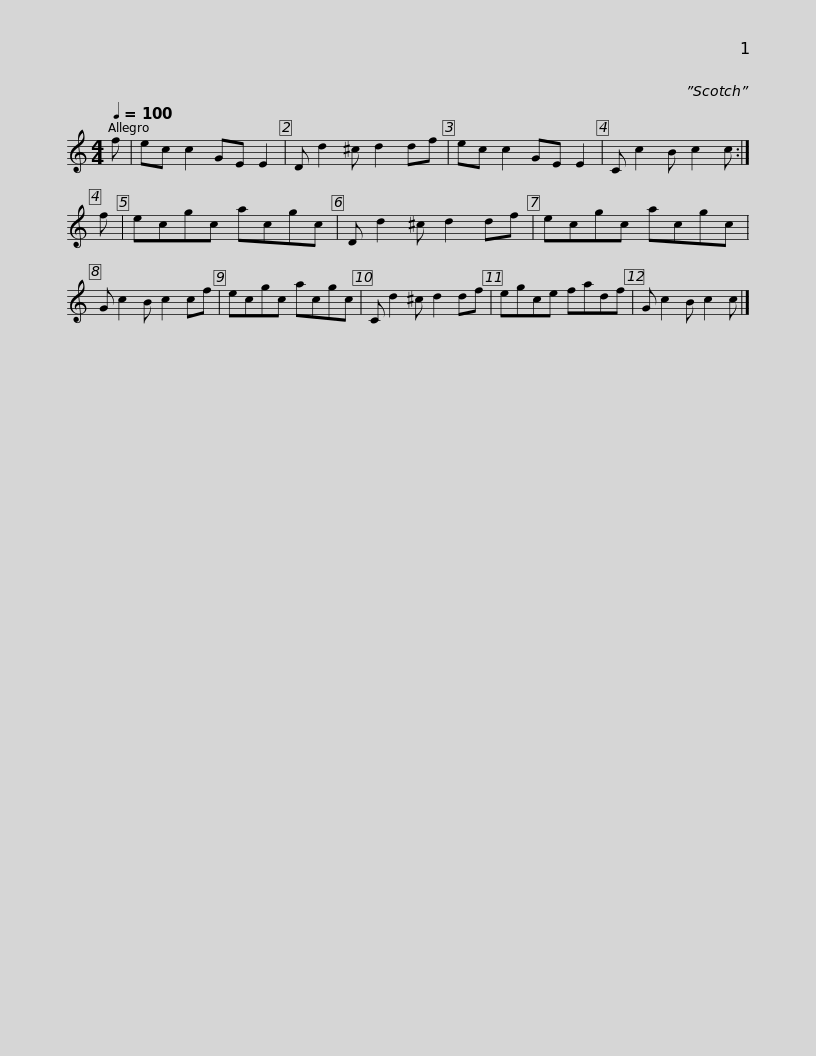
X:1
L:1/8
Q:1/4=100
M:4/4
I:linebreak $
K:C
V:1 treble
V:1
 f | ec c2 GE E2 | D d2 ^c d2 df | ec c2 GE E2 | C c2 B c2 c :| %5
 f | ecgc acgc | D d2 ^c d2 df |$ ecgc acgc | G c2 B c2 cf | %10
 ecgc acgc | C d2 ^c d2 df | egce fadf | G c2 B c2 c |] %14
